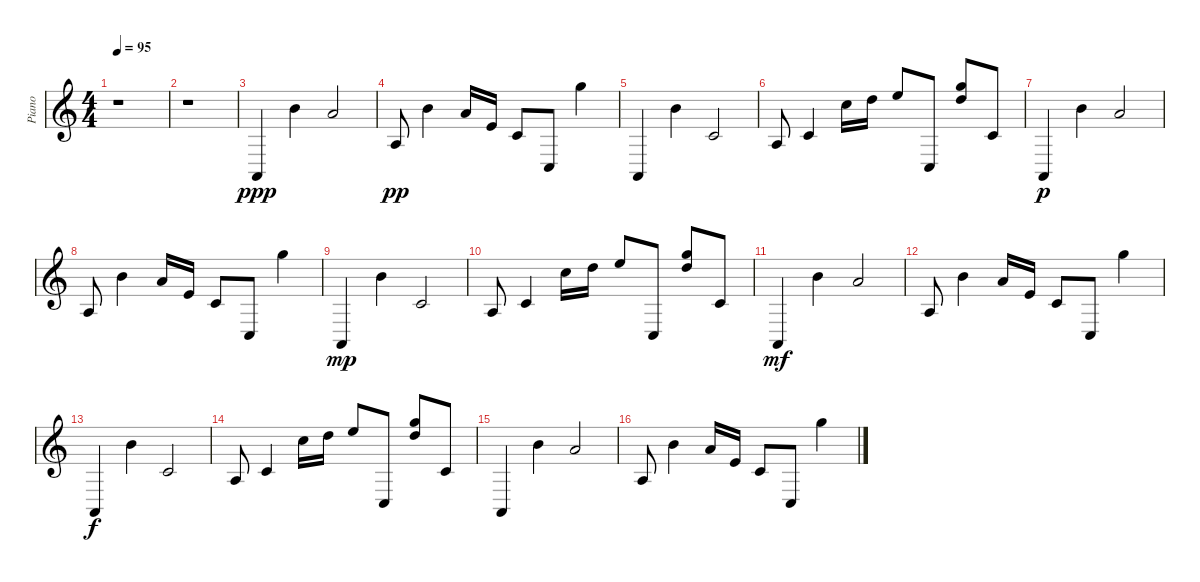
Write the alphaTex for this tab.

\track ("Piano" "Piano") {instrument acousticgrandpiano}
\staff {score}
\tuning (E4 B3 G3 D3 A2 E2) {hide}
\ts (4 4)
\tempo 95
\clef g2
\ks c
r.1{dy ppp instrument acousticgrandpiano} |
r.1 |
0.5.4 7.1.4 5.1.2 |
7.4.8{dy pp} 7.1.4 5.1.16 5.2.16 1.2.8 3.5.8 15.1.4 |
0.5.4 7.1.4 1.2.2 |
7.4.8 1.2.4 8.1.16 10.1.16 12.1.8 3.5.8 (15.1 15.2).8 1.2.8 |
0.5.4{dy p} 7.1.4 5.1.2 |
7.4.8 7.1.4 5.1.16 5.2.16 1.2.8 3.5.8 15.1.4 |
0.5.4{dy mp} 7.1.4 1.2.2 |
7.4.8 1.2.4 8.1.16 10.1.16 12.1.8 3.5.8 (15.1 15.2).8 1.2.8 |
0.5.4{dy mf} 7.1.4 5.1.2 |
7.4.8 7.1.4 5.1.16 5.2.16 1.2.8 3.5.8 15.1.4 |
0.5.4{dy f} 7.1.4 1.2.2 |
7.4.8 1.2.4 8.1.16 10.1.16 12.1.8 3.5.8 (15.1 15.2).8 1.2.8 |
0.5.4 7.1.4 5.1.2 |
7.4.8 7.1.4 5.1.16 5.2.16 1.2.8 3.5.8 15.1.4
